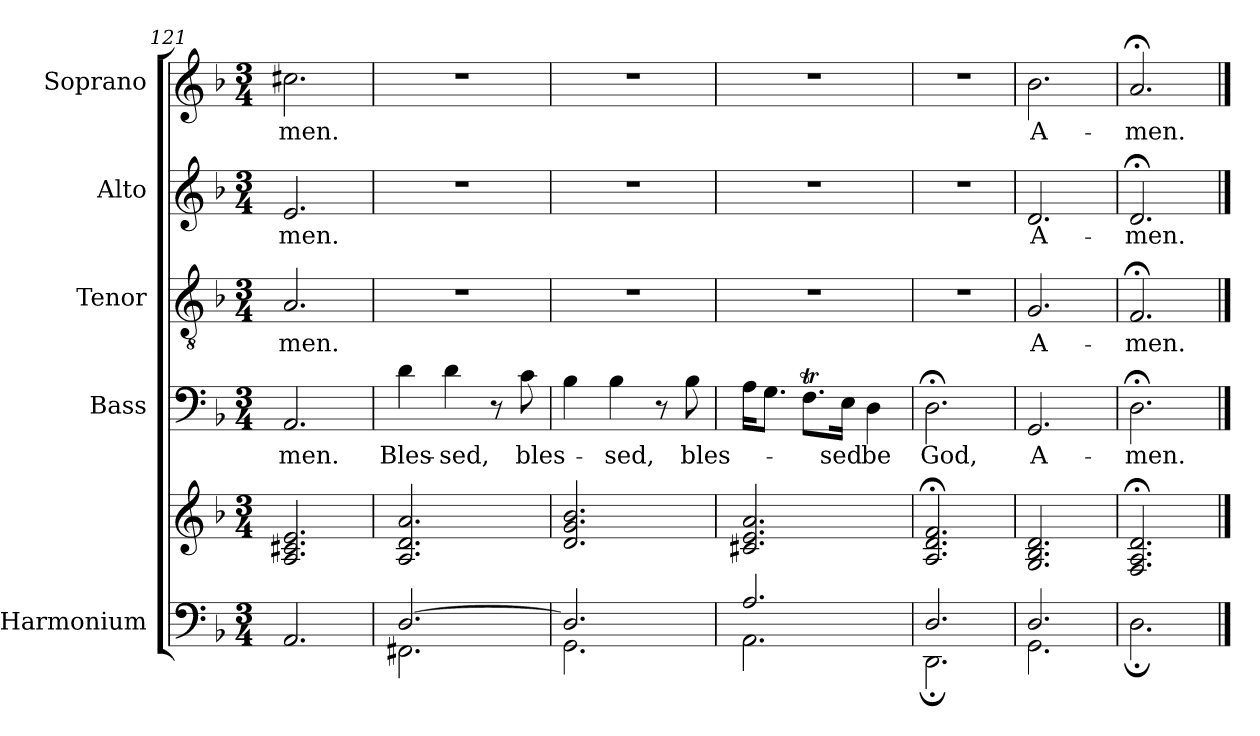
**kern	**kern	**kern	**text	**kern	**text	**kern	**text	**kern	**text
*part5	*part5	*part4	*part4	*part3	*part3	*part2	*part2	*part1	*part1
*staff6	*staff5	*staff4	*staff4	*staff3	*staff3	*staff2	*staff2	*staff1	*staff1
*I"Harmonium	*	*I"Bass	*	*I"Tenor	*	*I"Alto	*	*I"Soprano	*
*I'Hrmn.	*	*I'B	*	*I'T	*	*I'A	*	*I'S	*
*clefF4	*clefG2	*clefF4	*	*clefGv2	*	*clefG2	*	*clefG2	*
*k[b-]	*k[b-]	*k[b-]	*	*k[b-]	*	*k[b-]	*	*k[b-]	*
*F:	*F:	*F:	*	*F:	*	*F:	*	*F:	*
*M3/4	*M3/4	*M3/4	*	*M3/4	*	*M3/4	*	*M3/4	*
=121	=121	=121	=121	=121	=121	=121	=121	=121	=121
*^	*	*	*	*	*	*	*	*	*
!	!	!	!	!LO:LY:b	!	!LO:LY:b	!	!LO:LY:b	!	!LO:LY:b
2.ryy	2.AA/	2.A/ 2.c#X/ 2.e/	2.AA/	-men.	2.A/	-men.	2.e/	-men.	2.cc#X\	-men.
=122	=122	=122	=122	=122	=122	=122	=122	=122	=122	=122
!	!	!	!	!LO:LY:b	!	!	!	!	!	!
[2.D/	2.FF#X\	2.A/ 2.d/ 2.a/	4d\	Bles-	2.r	.	2.r	.	2.r	.
!	!	!	!	!LO:LY:b	!	!	!	!	!	!
.	.	.	4d\	-sed,	.	.	.	.	.	.
.	.	.	8r	.	.	.	.	.	.	.
!	!	!	!	!LO:LY:b	!	!	!	!	!	!
.	.	.	8c\	bles-	.	.	.	.	.	.
=123	=123	=123	=123	=123	=123	=123	=123	=123	=123	=123
2.D/]	2.GG\	2.d/ 2.g/ 2.b-/	4B-\	.	2.r	.	2.r	.	2.r	.
!	!	!	!	!LO:LY:b	!	!	!	!	!	!
.	.	.	4B-\	-sed,	.	.	.	.	.	.
.	.	.	8r	.	.	.	.	.	.	.
!	!	!	!	!LO:LY:b	!	!	!	!	!	!
.	.	.	8B-\	bles-	.	.	.	.	.	.
=124	=124	=124	=124	=124	=124	=124	=124	=124	=124	=124
2.A/	2.AA\	2.c#X/ 2.e/ 2.a/	16A\KL	.	2.r	.	2.r	.	2.r	.
.	.	.	8.G\J	.	.	.	.	.	.	.
.	.	.	8.FT\L	.	.	.	.	.	.	.
!	!	!	!	!LO:LY:b	!	!	!	!	!	!
.	.	.	16E\Jk	-sed	.	.	.	.	.	.
!	!	!	!	!LO:LY:b	!	!	!	!	!	!
.	.	.	4D\	be	.	.	.	.	.	.
=125	=125	=125	=125	=125	=125	=125	=125	=125	=125	=125
!	!	!	!	!LO:LY:b	!	!	!	!	!	!
2.D/	2.DD;<\	2.A/;< 2.d/;< 2.f/;<	2.D;<\	God,	2.r	.	2.r	.	2.r	.
=126	=126	=126	=126	=126	=126	=126	=126	=126	=126	=126
!	!	!	!	!LO:LY:b	!	!LO:LY:b	!	!LO:LY:b	!	!LO:LY:b
2.D/	2.GG\	2.G/ 2.B-/ 2.d/	2.GG/	A-	2.G/	A-	2.d/	A-	2.b-\	A-
=127	=127	=127	=127	=127	=127	=127	=127	=127	=127	=127
!	!	!	!	!LO:LY:b	!	!LO:LY:b	!	!LO:LY:b	!	!LO:LY:b
2.ryy	2.D;<\	2.F/;< 2.A/;< 2.d/;<	2.D;<\	-men.	2.F;</	-men.	2.d;</	-men.	2.a;</	-men.
*v	*v	*	*	*	*	*	*	*	*	*
==	==	==	==	==	==	==	==	==	==
*-	*-	*-	*-	*-	*-	*-	*-	*-	*-
